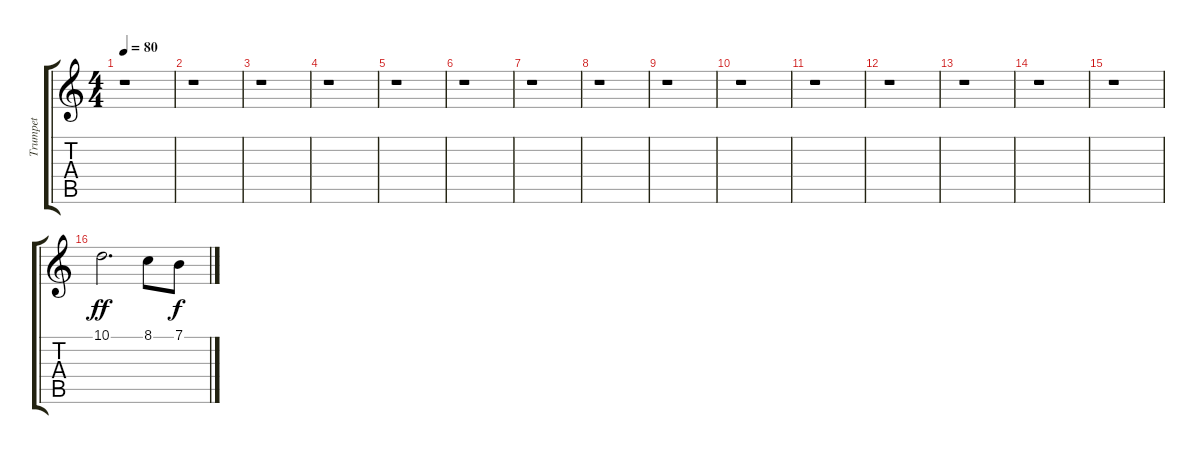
\track ("Trumpet" "Trumpet") {instrument trumpet}
\staff {score tabs}
\tuning (E4 B3 G3 D3 A2 E2) {hide}
\ts (4 4)
\tempo 80
\clef g2
\ks c
r.1{dy f} |
r.1 |
r.1 |
r.1 |
r.1 |
r.1 |
r.1 |
r.1 |
r.1 |
r.1 |
r.1 |
r.1 |
r.1 |
r.1 |
r.1 |
10.1.2{d dy ff volume 11} 8.1.8 7.1.8{dy f}
